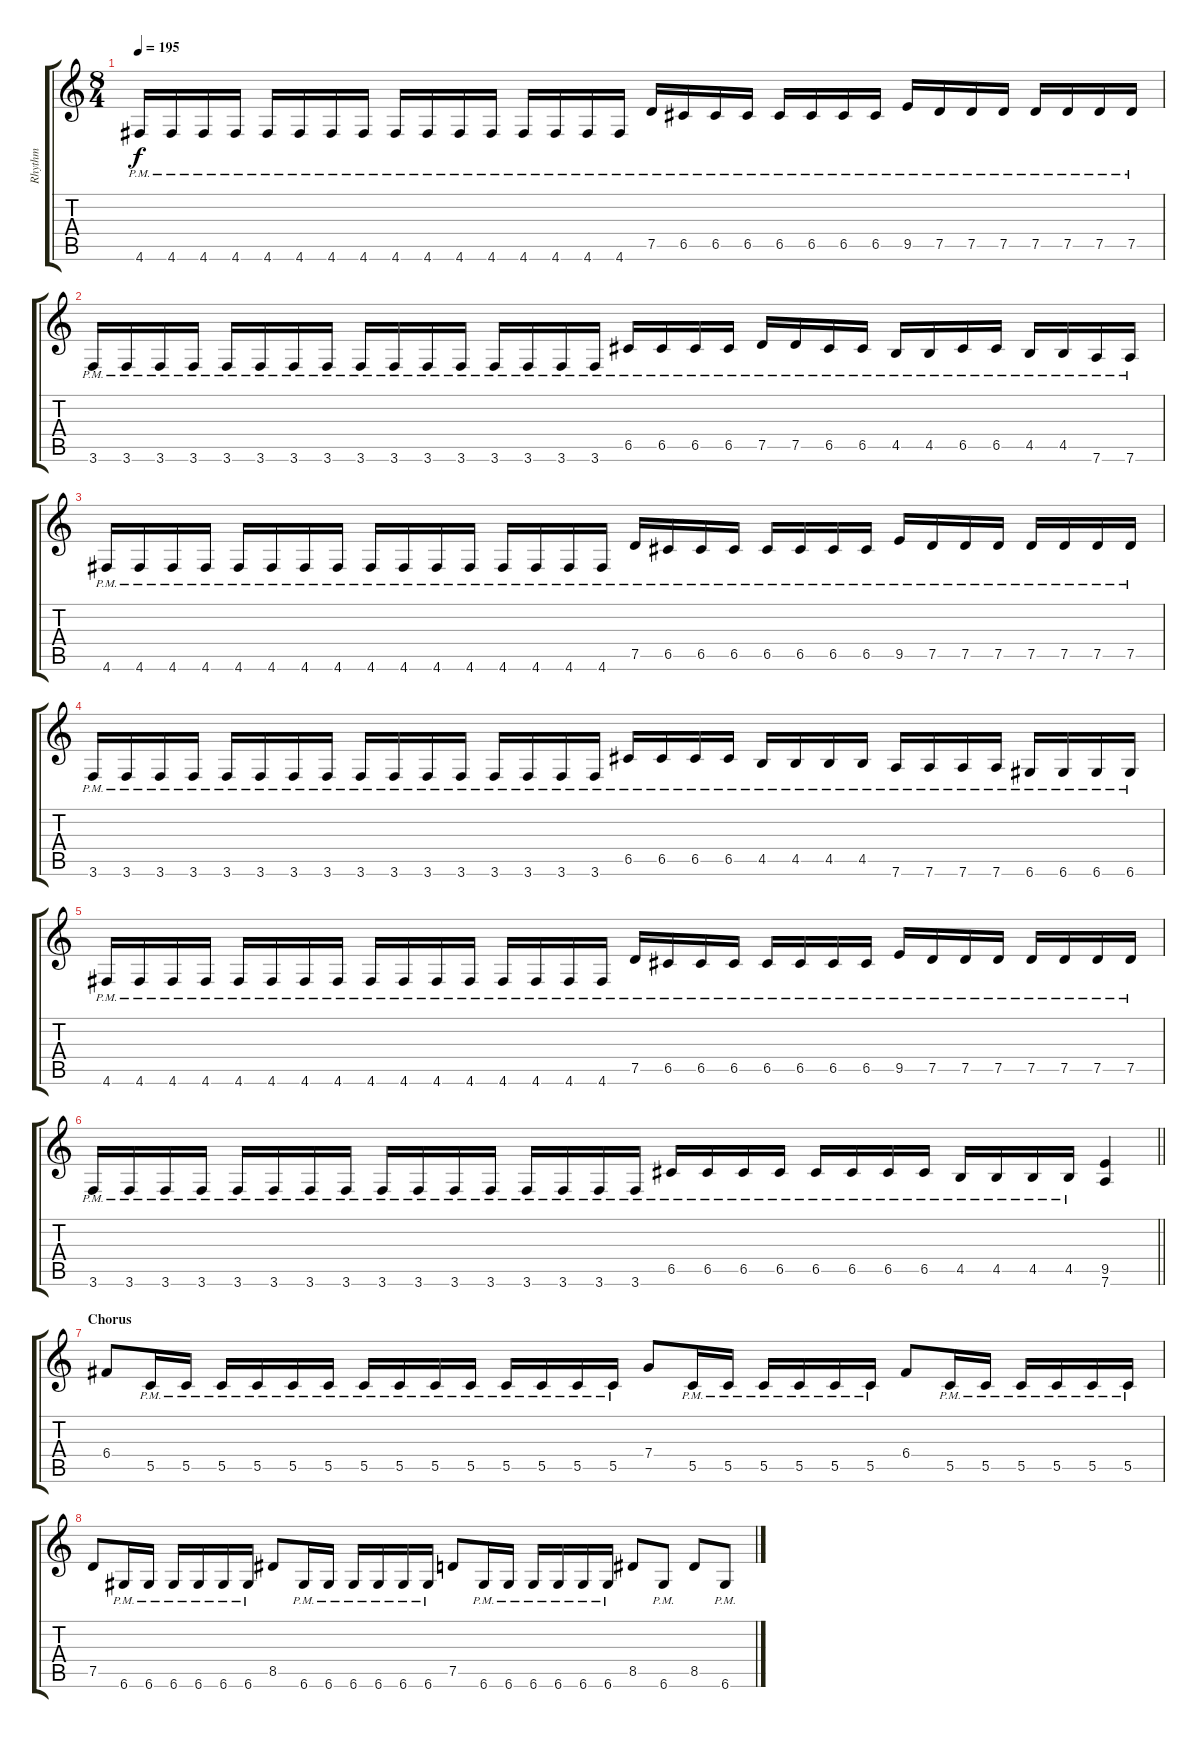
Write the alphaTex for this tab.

\track ("Rhythm" "Rhythm") {instrument distortionguitar}
\staff {score tabs}
\tuning (D4 A3 F3 C3 G2 D2) {hide}
\ts (8 4)
\tempo 195
\clef g2
\ks c
4.6{pm}.16{dy f} 4.6{pm}.16 4.6{pm}.16 4.6{pm}.16 4.6{pm}.16 4.6{pm}.16 4.6{pm}.16 4.6{pm}.16 4.6{pm}.16 4.6{pm}.16 4.6{pm}.16 4.6{pm}.16 4.6{pm}.16 4.6{pm}.16 4.6{pm}.16 4.6{pm}.16 7.5{pm}.16 6.5{pm}.16 6.5{pm}.16 6.5{pm}.16 6.5{pm}.16 6.5{pm}.16 6.5{pm}.16 6.5{pm}.16 9.5{pm}.16 7.5{pm}.16 7.5{pm}.16 7.5{pm}.16 7.5{pm}.16 7.5{pm}.16 7.5{pm}.16 7.5{pm}.16 |
3.6{pm}.16 3.6{pm}.16 3.6{pm}.16 3.6{pm}.16 3.6{pm}.16 3.6{pm}.16 3.6{pm}.16 3.6{pm}.16 3.6{pm}.16 3.6{pm}.16 3.6{pm}.16 3.6{pm}.16 3.6{pm}.16 3.6{pm}.16 3.6{pm}.16 3.6{pm}.16 6.5{pm}.16 6.5{pm}.16 6.5{pm}.16 6.5{pm}.16 7.5{pm}.16 7.5{pm}.16 6.5{pm}.16 6.5{pm}.16 4.5{pm}.16 4.5{pm}.16 6.5{pm}.16 6.5{pm}.16 4.5{pm}.16 4.5{pm}.16 7.6{pm}.16 7.6{pm}.16 |
4.6{pm}.16 4.6{pm}.16 4.6{pm}.16 4.6{pm}.16 4.6{pm}.16 4.6{pm}.16 4.6{pm}.16 4.6{pm}.16 4.6{pm}.16 4.6{pm}.16 4.6{pm}.16 4.6{pm}.16 4.6{pm}.16 4.6{pm}.16 4.6{pm}.16 4.6{pm}.16 7.5{pm}.16 6.5{pm}.16 6.5{pm}.16 6.5{pm}.16 6.5{pm}.16 6.5{pm}.16 6.5{pm}.16 6.5{pm}.16 9.5{pm}.16 7.5{pm}.16 7.5{pm}.16 7.5{pm}.16 7.5{pm}.16 7.5{pm}.16 7.5{pm}.16 7.5{pm}.16 |
3.6{pm}.16 3.6{pm}.16 3.6{pm}.16 3.6{pm}.16 3.6{pm}.16 3.6{pm}.16 3.6{pm}.16 3.6{pm}.16 3.6{pm}.16 3.6{pm}.16 3.6{pm}.16 3.6{pm}.16 3.6{pm}.16 3.6{pm}.16 3.6{pm}.16 3.6{pm}.16 6.5{pm}.16 6.5{pm}.16 6.5{pm}.16 6.5{pm}.16 4.5{pm}.16 4.5{pm}.16 4.5{pm}.16 4.5{pm}.16 7.6{pm}.16 7.6{pm}.16 7.6{pm}.16 7.6{pm}.16 6.6{pm}.16 6.6{pm}.16 6.6{pm}.16 6.6{pm}.16 |
4.6{pm}.16 4.6{pm}.16 4.6{pm}.16 4.6{pm}.16 4.6{pm}.16 4.6{pm}.16 4.6{pm}.16 4.6{pm}.16 4.6{pm}.16 4.6{pm}.16 4.6{pm}.16 4.6{pm}.16 4.6{pm}.16 4.6{pm}.16 4.6{pm}.16 4.6{pm}.16 7.5{pm}.16 6.5{pm}.16 6.5{pm}.16 6.5{pm}.16 6.5{pm}.16 6.5{pm}.16 6.5{pm}.16 6.5{pm}.16 9.5{pm}.16 7.5{pm}.16 7.5{pm}.16 7.5{pm}.16 7.5{pm}.16 7.5{pm}.16 7.5{pm}.16 7.5{pm}.16 |
\barLineRight lightlight
3.6{pm}.16 3.6{pm}.16 3.6{pm}.16 3.6{pm}.16 3.6{pm}.16 3.6{pm}.16 3.6{pm}.16 3.6{pm}.16 3.6{pm}.16 3.6{pm}.16 3.6{pm}.16 3.6{pm}.16 3.6{pm}.16 3.6{pm}.16 3.6{pm}.16 3.6{pm}.16 6.5{pm}.16 6.5{pm}.16 6.5{pm}.16 6.5{pm}.16 6.5{pm}.16 6.5{pm}.16 6.5{pm}.16 6.5{pm}.16 4.5{pm}.16 4.5{pm}.16 4.5{pm}.16 4.5{pm}.16 (9.5 7.6).4 |
\section ("" "Chorus")
6.4.8 5.5{pm}.16 5.5{pm}.16 5.5{pm}.16 5.5{pm}.16 5.5{pm}.16 5.5{pm}.16 5.5{pm}.16 5.5{pm}.16 5.5{pm}.16 5.5{pm}.16 5.5{pm}.16 5.5{pm}.16 5.5{pm}.16 5.5{pm}.16 7.4.8 5.5{pm}.16 5.5{pm}.16 5.5{pm}.16 5.5{pm}.16 5.5{pm}.16 5.5{pm}.16 6.4.8 5.5{pm}.16 5.5{pm}.16 5.5{pm}.16 5.5{pm}.16 5.5{pm}.16 5.5{pm}.16 |
7.5.8 6.6{pm}.16 6.6{pm}.16 6.6{pm}.16 6.6{pm}.16 6.6{pm}.16 6.6{pm}.16 8.5.8 6.6{pm}.16 6.6{pm}.16 6.6{pm}.16 6.6{pm}.16 6.6{pm}.16 6.6{pm}.16 7.5.8 6.6{pm}.16 6.6{pm}.16 6.6{pm}.16 6.6{pm}.16 6.6{pm}.16 6.6{pm}.16 8.5.8 6.6{pm}.8 8.5.8 6.6{pm}.8
